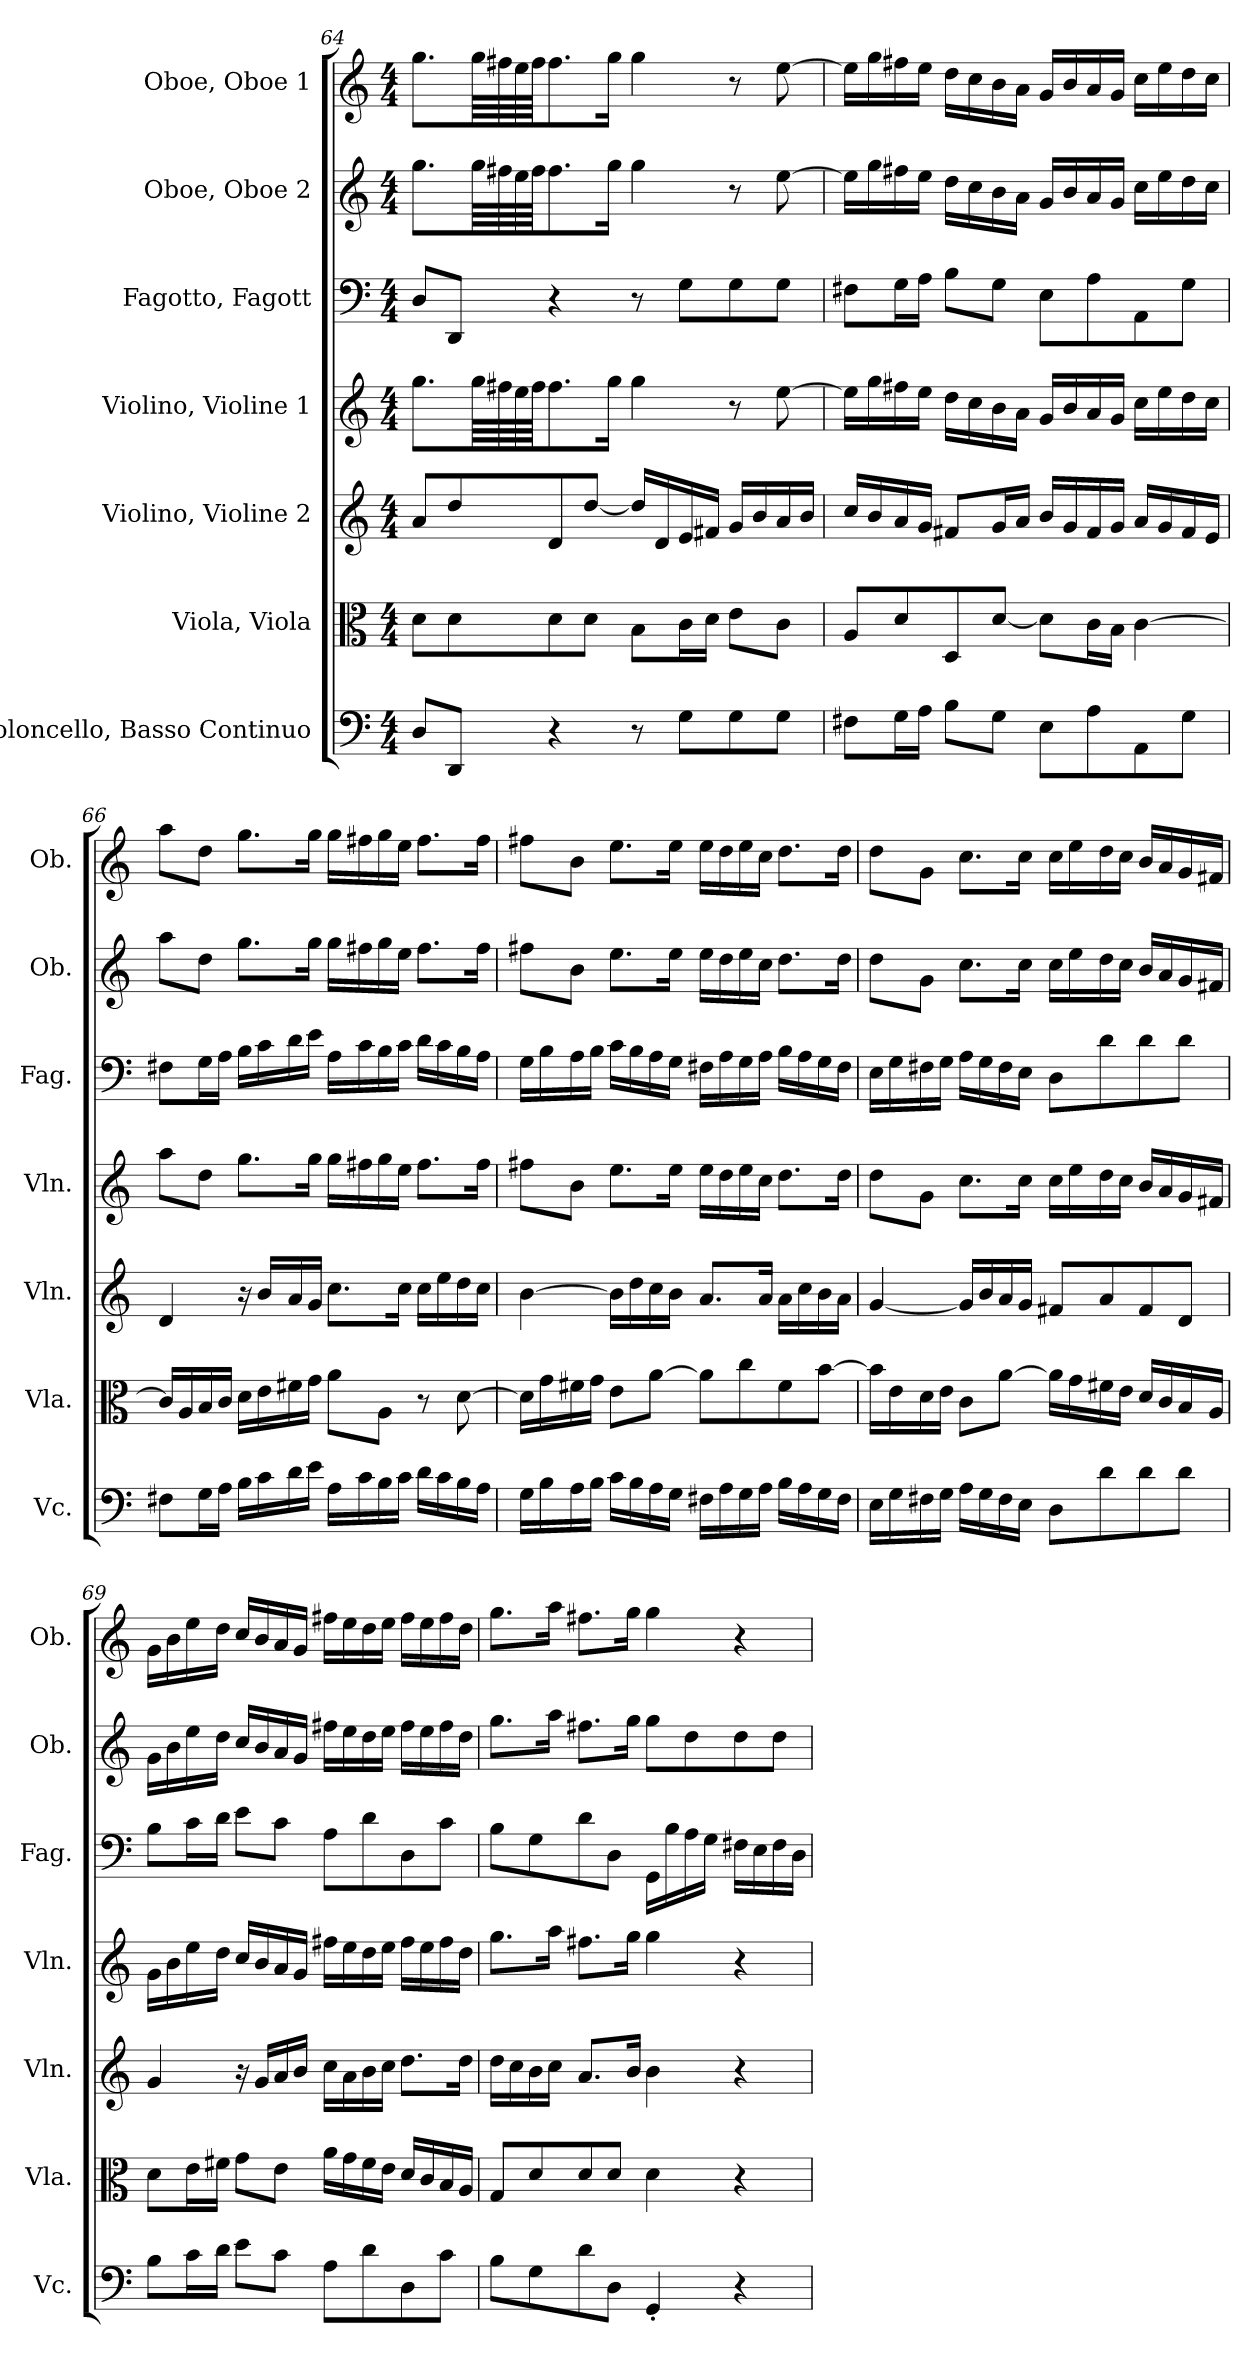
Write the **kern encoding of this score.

**kern	**kern	**kern	**kern	**kern	**kern	**kern
*part7	*part6	*part5	*part4	*part3	*part2	*part1
*staff7	*staff6	*staff5	*staff4	*staff3	*staff2	*staff1
*I"Violoncello, Basso Continuo	*I"Viola, Viola	*I"Violino, Violine 2	*I"Violino, Violine 1	*I"Fagotto, Fagott	*I"Oboe, Oboe 2	*I"Oboe, Oboe 1
*I'Vc.	*I'Vla.	*I'Vln.	*I'Vln.	*I'Fag.	*I'Ob.	*I'Ob.
*clefF4	*clefC3	*clefG2	*clefG2	*clefF4	*clefG2	*clefG2
*k[]	*k[]	*k[]	*k[]	*k[]	*k[]	*k[]
*M4/4	*M4/4	*M4/4	*M4/4	*M4/4	*M4/4	*M4/4
=64	=64	=64	=64	=64	=64	=64
8D/L	8d\L	8a/L	8.gg\L	8D/L	8.gg\L	8.gg\L
8DD/J	8d\	8dd/	.	8DD/J	.	.
.	.	.	64gg\LLL	.	64gg\LLL	64gg\LLL
.	.	.	64ff#X\	.	64ff#X\	64ff#X\
.	.	.	64ee\	.	64ee\	64ee\
.	.	.	64ff#\JJJ	.	64ff#\JJJ	64ff#\JJJ
4r	8d\	8d/	8.ff#\	4r	8.ff#\	8.ff#\
.	8d\J	[8dd/J	.	.	.	.
.	.	.	16gg\Jk	.	16gg\Jk	16gg\Jk
8r	8B\L	16dd/LL]	4gg\	8r	4gg\	4gg\
.	.	16d/	.	.	.	.
8G\L	16c\L	16e/	.	8G\L	.	.
.	16d\JJ	16f#X/JJ	.	.	.	.
8G\	8e\L	16g/LL	8r	8G\	8r	8r
.	.	16b/	.	.	.	.
8G\J	8c\J	16a/	[8ee\	8G\J	[8ee\	[8ee\
.	.	16b/JJ	.	.	.	.
!!LO:PB:g=z
=65	=65	=65	=65	=65	=65	=65
8F#X\L	8A/L	16cc/LL	16ee\LL]	8F#X\L	16ee\LL]	16ee\LL]
.	.	16b/	16gg\	.	16gg\	16gg\
16G\L	8d/	16a/	16ff#X\	16G\L	16ff#X\	16ff#X\
16A\JJ	.	16g/JJ	16ee\JJ	16A\JJ	16ee\JJ	16ee\JJ
8B\L	8D/	8f#X/L	16dd\LL	8B\L	16dd\LL	16dd\LL
.	.	.	16cc\	.	16cc\	16cc\
8G\J	[8d/J	16g/L	16b\	8G\J	16b\	16b\
.	.	16a/JJ	16a\JJ	.	16a\JJ	16a\JJ
8E\L	8d\L]	16b/LL	16g/LL	8E\L	16g/LL	16g/LL
.	.	16g/	16b/	.	16b/	16b/
8A\	16c\L	16f#/	16a/	8A\	16a/	16a/
.	16B\JJ	16g/JJ	16g/JJ	.	16g/JJ	16g/JJ
8AA\	[4c\	16a/LL	16cc\LL	8AA\	16cc\LL	16cc\LL
.	.	16g/	16ee\	.	16ee\	16ee\
8G\J	.	16f#/	16dd\	8G\J	16dd\	16dd\
.	.	16e/JJ	16cc\JJ	.	16cc\JJ	16cc\JJ
=66	=66	=66	=66	=66	=66	=66
8F#X\L	16c/LL]	4d/	8aa\L	8F#X\L	8aa\L	8aa\L
.	16A/	.	.	.	.	.
16G\L	16B/	.	8dd\J	16G\L	8dd\J	8dd\J
16A\JJ	16c/JJ	.	.	16A\JJ	.	.
16B\LL	16d\LL	16r	8.gg\L	16B\LL	8.gg\L	8.gg\L
16c\	16e\	16b/LL	.	16c\	.	.
16d\	16f#X\	16a/	.	16d\	.	.
16e\JJ	16g\JJ	16g/JJ	16gg\Jk	16e\JJ	16gg\Jk	16gg\Jk
16A\LL	8a\L	8.cc\L	16gg\LL	16A\LL	16gg\LL	16gg\LL
16c\	.	.	16ff#X\	16c\	16ff#X\	16ff#X\
16B\	8A\J	.	16gg\	16B\	16gg\	16gg\
16c\JJ	.	16cc\Jk	16ee\JJ	16c\JJ	16ee\JJ	16ee\JJ
16d\LL	8r	16cc\LL	8.ff#\L	16d\LL	8.ff#\L	8.ff#\L
16c\	.	16ee\	.	16c\	.	.
16B\	[8d\	16dd\	.	16B\	.	.
16A\JJ	.	16cc\JJ	16ff#\Jk	16A\JJ	16ff#\Jk	16ff#\Jk
!!LO:PB:g=z
=67	=67	=67	=67	=67	=67	=67
16G\LL	16d\LL]	[4b\	8ff#X\L	16G\LL	8ff#X\L	8ff#X\L
16B\	16g\	.	.	16B\	.	.
16A\	16f#X\	.	8b\J	16A\	8b\J	8b\J
16B\JJ	16g\JJ	.	.	16B\JJ	.	.
16c\LL	8e\L	16b\LL]	8.ee\L	16c\LL	8.ee\L	8.ee\L
16B\	.	16dd\	.	16B\	.	.
16A\	[8a\J	16cc\	.	16A\	.	.
16G\JJ	.	16b\JJ	16ee\Jk	16G\JJ	16ee\Jk	16ee\Jk
16F#X\LL	8a\L]	8.a/L	16ee\LL	16F#X\LL	16ee\LL	16ee\LL
16A\	.	.	16dd\	16A\	16dd\	16dd\
16G\	8cc\	.	16ee\	16G\	16ee\	16ee\
16A\JJ	.	16a/Jk	16cc\JJ	16A\JJ	16cc\JJ	16cc\JJ
16B\LL	8f#\	16a\LL	8.dd\L	16B\LL	8.dd\L	8.dd\L
16A\	.	16cc\	.	16A\	.	.
16G\	[8b\J	16b\	.	16G\	.	.
16F#\JJ	.	16a\JJ	16dd\Jk	16F#\JJ	16dd\Jk	16dd\Jk
=68	=68	=68	=68	=68	=68	=68
16E\LL	16b\LL]	[4g/	8dd\L	16E\LL	8dd\L	8dd\L
16G\	16e\	.	.	16G\	.	.
16F#X\	16d\	.	8g\J	16F#X\	8g\J	8g\J
16G\JJ	16e\JJ	.	.	16G\JJ	.	.
16A\LL	8c\L	16g/LL]	8.cc\L	16A\LL	8.cc\L	8.cc\L
16G\	.	16b/	.	16G\	.	.
16F#\	[8a\J	16a/	.	16F#\	.	.
16E\JJ	.	16g/JJ	16cc\Jk	16E\JJ	16cc\Jk	16cc\Jk
8D\L	16a\LL]	8f#X/L	16cc\LL	8D\L	16cc\LL	16cc\LL
.	16g\	.	16ee\	.	16ee\	16ee\
8d\	16f#X\	8a/	16dd\	8d\	16dd\	16dd\
.	16e\JJ	.	16cc\JJ	.	16cc\JJ	16cc\JJ
8d\	16d/LL	8f#/	16b/LL	8d\	16b/LL	16b/LL
.	16c/	.	16a/	.	16a/	16a/
8d\J	16B/	8d/J	16g/	8d\J	16g/	16g/
.	16A/JJ	.	16f#X/JJ	.	16f#X/JJ	16f#X/JJ
!!LO:PB:g=z
=69	=69	=69	=69	=69	=69	=69
8B\L	8d\L	4g/	16g\LL	8B\L	16g\LL	16g\LL
.	.	.	16b\	.	16b\	16b\
16c\L	16e\L	.	16ee\	16c\L	16ee\	16ee\
16d\JJ	16f#X\JJ	.	16dd\JJ	16d\JJ	16dd\JJ	16dd\JJ
8e\L	8g\L	16r	16cc/LL	8e\L	16cc/LL	16cc/LL
.	.	16g/LL	16b/	.	16b/	16b/
8c\J	8e\J	16a/	16a/	8c\J	16a/	16a/
.	.	16b/JJ	16g/JJ	.	16g/JJ	16g/JJ
8A\L	16a\LL	16cc\LL	16ff#X\LL	8A\L	16ff#X\LL	16ff#X\LL
.	16g\	16a\	16ee\	.	16ee\	16ee\
8d\	16f#\	16b\	16dd\	8d\	16dd\	16dd\
.	16e\JJ	16cc\JJ	16ee\JJ	.	16ee\JJ	16ee\JJ
8D\	16d/LL	8.dd\L	16ff#\LL	8D\	16ff#\LL	16ff#\LL
.	16c/	.	16ee\	.	16ee\	16ee\
8c\J	16B/	.	16ff#\	8c\J	16ff#\	16ff#\
.	16A/JJ	16dd\Jk	16dd\JJ	.	16dd\JJ	16dd\JJ
=70	=70	=70	=70	=70	=70	=70
8B\L	8G/L	16dd\LL	8.gg\L	8B\L	8.gg\L	8.gg\L
.	.	16cc\	.	.	.	.
8G\	8d/	16b\	.	8G\	.	.
.	.	16cc\JJ	16aa\Jk	.	16aa\Jk	16aa\Jk
8d\	8d/	8.a/L	8.ff#X\L	8d\	8.ff#X\L	8.ff#X\L
8D\J	8d/J	.	.	8D\J	.	.
.	.	16b/Jk	16gg\Jk	.	16gg\Jk	16gg\Jk
4GG'/	4d\	4b\	4gg\	16GG\LL	8gg\L	4gg\
.	.	.	.	16B\	.	.
.	.	.	.	16A\	8dd\	.
.	.	.	.	16G\JJ	.	.
4r	4r	4r	4r	16F#X\LL	8dd\	4r
.	.	.	.	16E\	.	.
.	.	.	.	16F#\	8dd\J	.
.	.	.	.	16D\JJ	.	.
=	=	=	=	=	=	=
*-	*-	*-	*-	*-	*-	*-
